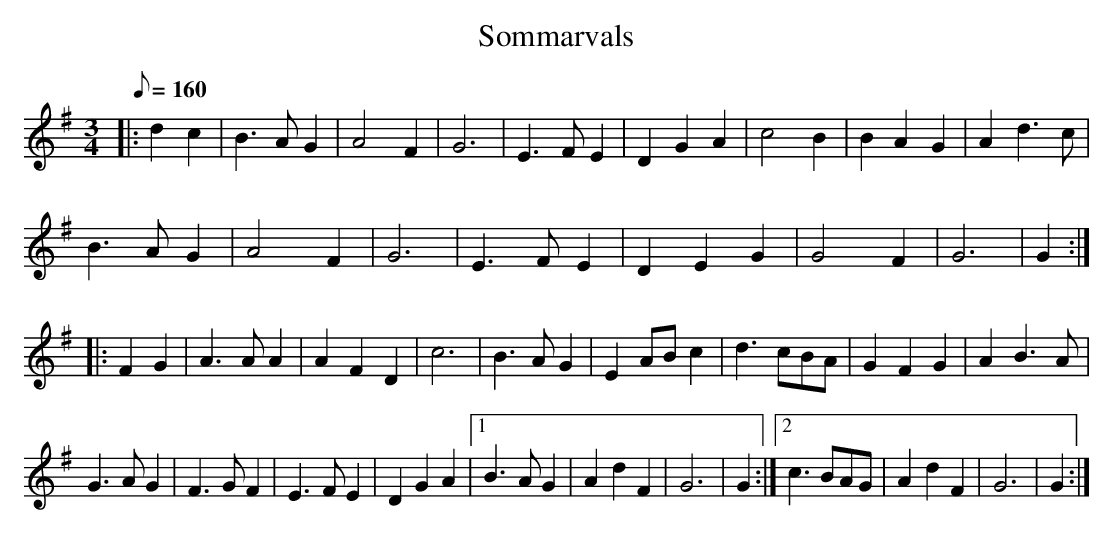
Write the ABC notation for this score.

X:1
T: Sommarvals
M: 3/4
L: 1/8
Q: 160
K:Gmaj
|: d2c2|B3A G2|A4F2|G6|E3FE2|D2G2A2|c4B2|B2A2G2|A2d3c|
B3A G2|A4F2|G6|E3FE2|D2E2G2|G4F2|G6|G2:|
|: F2G2|A3AA2|A2F2D2|c6|B3AG2|E2ABc2|d3cBA|G2F2G2|A2B3A|
G3AG2|F3GF2|E3FE2|D2G2A2|1B3AG2|A2d2F2|G6|G2:|2c3BAG|A2d2F2|G6|G2 :|
